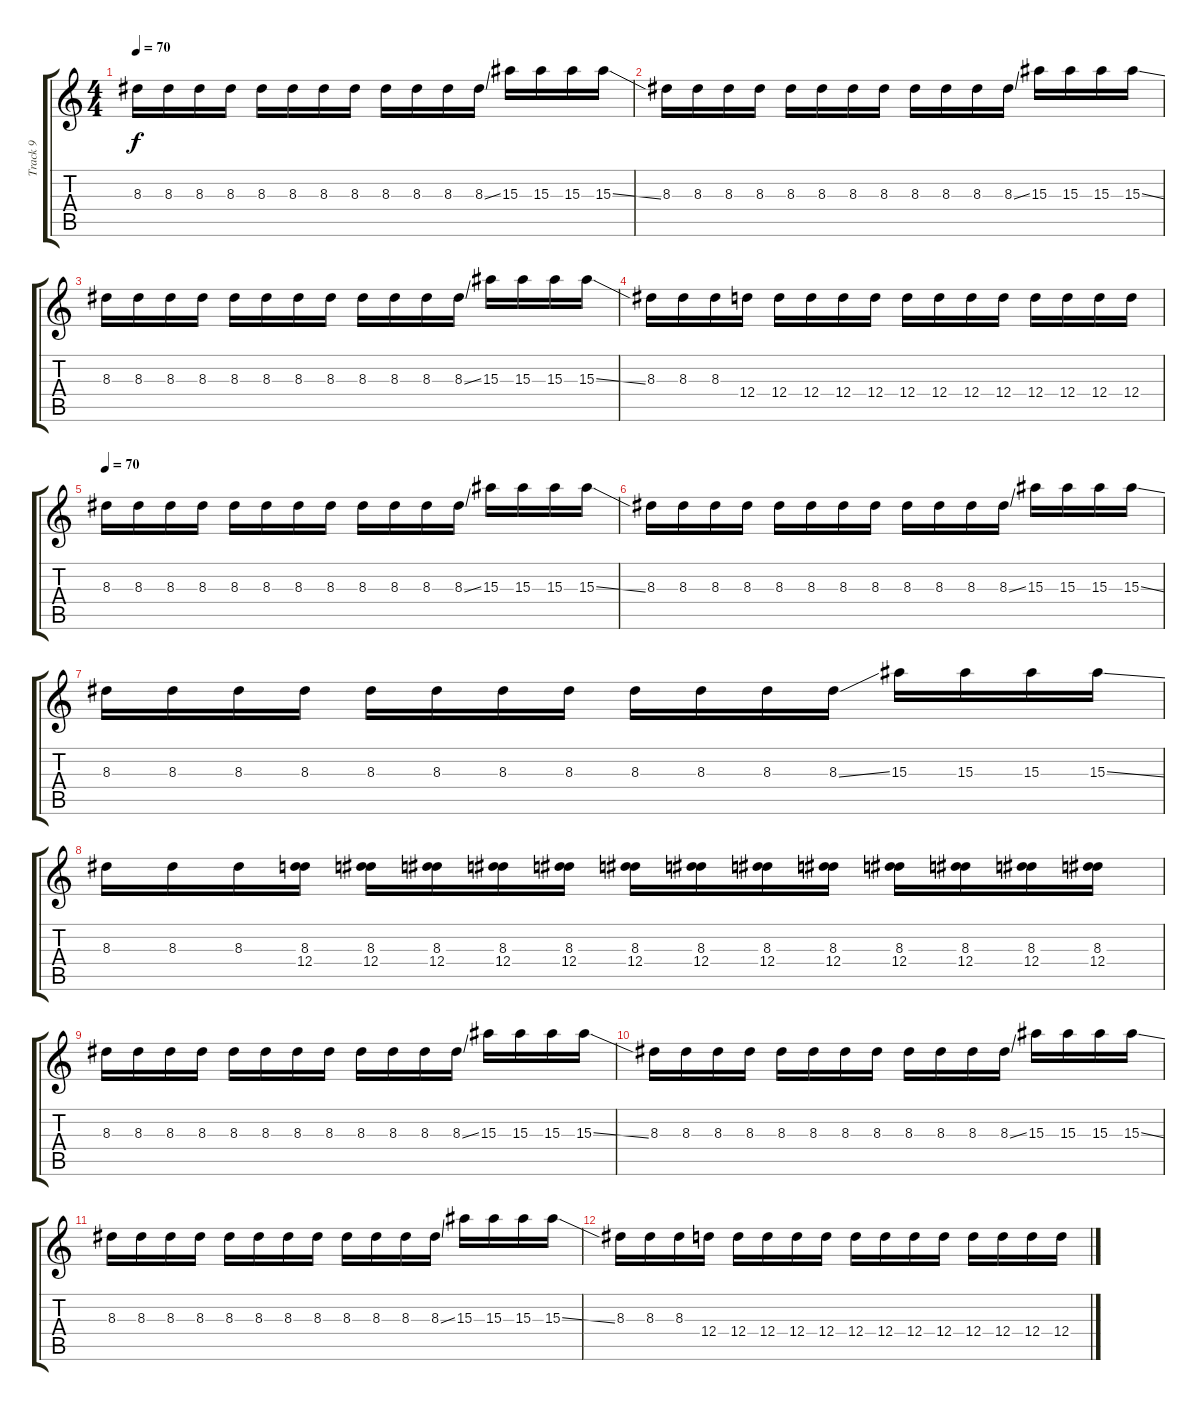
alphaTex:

\track ("Track 9" "Track 9") {instrument distortionguitar}
\staff {score tabs}
\tuning (E4 B3 G3 D3 A2 E2) {hide}
\ts (4 4)
\tempo 70
\clef g2
\ks c
8.3.16{dy f} 8.3.16 8.3.16 8.3.16 8.3.16 8.3.16 8.3.16 8.3.16 8.3.16 8.3.16 8.3.16 8.3{ss}.16 15.3.16 15.3.16 15.3.16 15.3{ss}.16 |
8.3.16 8.3.16 8.3.16 8.3.16 8.3.16 8.3.16 8.3.16 8.3.16 8.3.16 8.3.16 8.3.16 8.3{ss}.16 15.3.16 15.3.16 15.3.16 15.3{ss}.16 |
8.3.16 8.3.16 8.3.16 8.3.16 8.3.16 8.3.16 8.3.16 8.3.16 8.3.16 8.3.16 8.3.16 8.3{ss}.16 15.3.16 15.3.16 15.3.16 15.3{ss}.16 |
8.3.16 8.3.16 8.3.16 12.4.16 12.4.16 12.4.16 12.4.16 12.4.16 12.4.16 12.4.16 12.4.16 12.4.16 12.4.16 12.4.16 12.4.16 12.4.16 |
\tempo 70
8.3.16 8.3.16 8.3.16 8.3.16 8.3.16 8.3.16 8.3.16 8.3.16 8.3.16 8.3.16 8.3.16 8.3{ss}.16 15.3.16 15.3.16 15.3.16 15.3{ss}.16 |
8.3.16 8.3.16 8.3.16 8.3.16 8.3.16 8.3.16 8.3.16 8.3.16 8.3.16 8.3.16 8.3.16 8.3{ss}.16 15.3.16 15.3.16 15.3.16 15.3{ss}.16 |
8.3.16 8.3.16 8.3.16 8.3.16 8.3.16 8.3.16 8.3.16 8.3.16 8.3.16 8.3.16 8.3.16 8.3{ss}.16 15.3.16 15.3.16 15.3.16 15.3{ss}.16 |
8.3.16 8.3.16 8.3.16 (8.3 12.4).16 (8.3 12.4).16 (8.3 12.4).16 (8.3 12.4).16 (8.3 12.4).16 (8.3 12.4).16 (8.3 12.4).16 (8.3 12.4).16 (8.3 12.4).16 (8.3 12.4).16 (8.3 12.4).16 (8.3 12.4).16 (8.3 12.4).16 |
8.3.16 8.3.16 8.3.16 8.3.16 8.3.16 8.3.16 8.3.16 8.3.16 8.3.16 8.3.16 8.3.16 8.3{ss}.16 15.3.16 15.3.16 15.3.16 15.3{ss}.16 |
8.3.16 8.3.16 8.3.16 8.3.16 8.3.16 8.3.16 8.3.16 8.3.16 8.3.16 8.3.16 8.3.16 8.3{ss}.16 15.3.16 15.3.16 15.3.16 15.3{ss}.16 |
8.3.16 8.3.16 8.3.16 8.3.16 8.3.16 8.3.16 8.3.16 8.3.16 8.3.16 8.3.16 8.3.16 8.3{ss}.16 15.3.16 15.3.16 15.3.16 15.3{ss}.16 |
8.3.16 8.3.16 8.3.16 12.4.16 12.4.16 12.4.16 12.4.16 12.4.16 12.4.16 12.4.16 12.4.16 12.4.16 12.4.16 12.4.16 12.4.16 12.4.16
